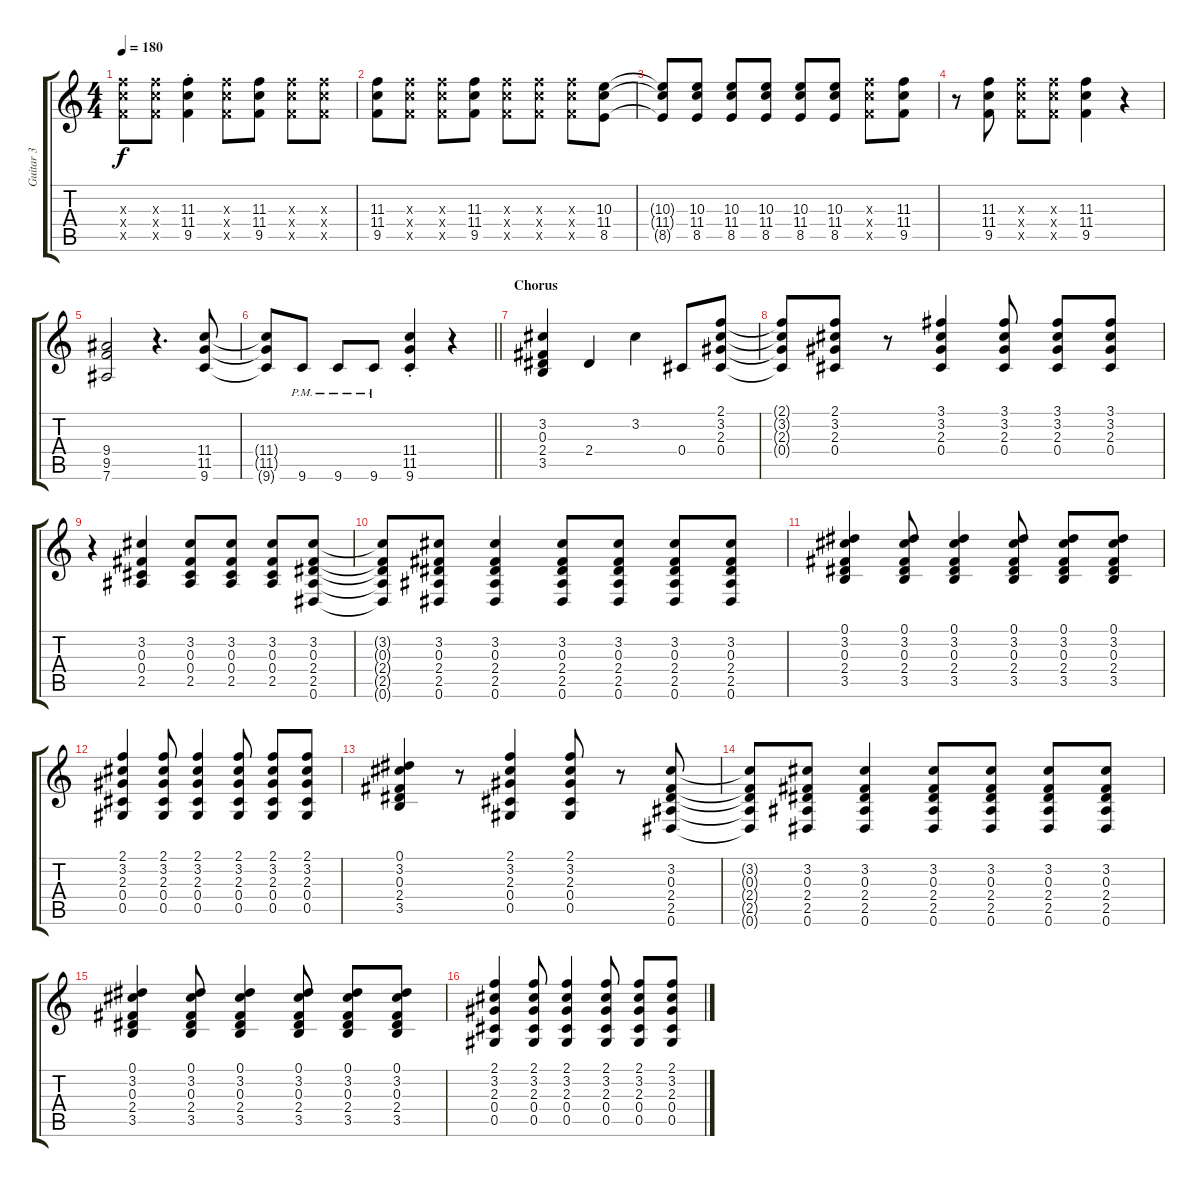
\track ("Guitar 3" "Guitar 3") {instrument overdrivenguitar}
\staff {score tabs}
\tuning (Eb4 Bb3 Gb3 Db3 Ab2 Eb2) {hide}
\ts (4 4)
\tempo 180
\clef g2
\ks c
(11.3{x} 11.4{x} 9.5{x}).8{dy f} (11.3{x} 11.4{x} 9.5{x}).8 (11.3{st} 11.4{st} 9.5{st}).4 (11.3{x} 11.4{x} 9.5{x}).8 (11.3 11.4 9.5).8 (11.3{x} 11.4{x} 9.5{x}).8 (11.3{x} 11.4{x} 9.5{x}).8 |
(11.3 11.4 9.5).8 (11.3{x} 11.4{x} 9.5{x}).8 (11.3{x} 11.4{x} 9.5{x}).8 (11.3 11.4 9.5).8 (11.3{x} 11.4{x} 9.5{x}).8 (11.3{x} 11.4{x} 9.5{x}).8 (11.3{x} 11.4{x} 9.5{x}).8 (10.3 11.4 8.5).8 |
(10.3{t} 11.4{t} 8.5{t}).8 (10.3 11.4 8.5).8 (10.3 11.4 8.5).8 (10.3 11.4 8.5).8 (10.3 11.4 8.5).8 (10.3 11.4 8.5).8 (11.3{x} 11.4{x} 9.5{x}).8 (11.3 11.4 9.5).8 |
r.8 (11.3 11.4 9.5).8 (11.3{x} 11.4{x} 9.5{x}).8 (11.3{x} 11.4{x} 9.5{x}).8 (11.3 11.4 9.5).4 r.4 |
(9.4 9.5 7.6).2 r.4{d} (11.4 11.5 9.6).8 |
\barLineRight lightlight
(11.4{t} 11.5{t} 9.6{t}).8 9.6{pm}.8 9.6{pm}.8 9.6{pm}.8 (11.4{st} 11.5{st} 9.6{st}).4 r.4 |
\section ("" "Chorus")
(3.2 0.3 2.4 3.5).4 2.4.4 3.2.4 0.4.8 (2.1 3.2 2.3 0.4).8 |
(2.1{t} 3.2{t} 2.3{t} 0.4{t}).8 (2.1 3.2 2.3 0.4).8 r.8 (3.1 3.2 2.3 0.4).4 (3.1 3.2 2.3 0.4).8 (3.1 3.2 2.3 0.4).8 (3.1 3.2 2.3 0.4).8 |
r.4 (3.2 0.3 0.4 2.5).4 (3.2 0.3 0.4 2.5).8 (3.2 0.3 0.4 2.5).8 (3.2 0.3 0.4 2.5).8 (3.2 0.3 2.4 2.5 0.6).8 |
(3.2{t} 0.3{t} 2.4{t} 2.5{t} 0.6{t}).8 (3.2 0.3 2.4 2.5 0.6).8 (3.2 0.3 2.4 2.5 0.6).4 (3.2 0.3 2.4 2.5 0.6).8 (3.2 0.3 2.4 2.5 0.6).8 (3.2 0.3 2.4 2.5 0.6).8 (3.2 0.3 2.4 2.5 0.6).8 |
(0.1 3.2 0.3 2.4 3.5).4 (0.1 3.2 0.3 2.4 3.5).8 (0.1 3.2 0.3 2.4 3.5).4 (0.1 3.2 0.3 2.4 3.5).8 (0.1 3.2 0.3 2.4 3.5).8 (0.1 3.2 0.3 2.4 3.5).8 |
(2.1 3.2 2.3 0.4 0.5).4 (2.1 3.2 2.3 0.4 0.5).8 (2.1 3.2 2.3 0.4 0.5).4 (2.1 3.2 2.3 0.4 0.5).8 (2.1 3.2 2.3 0.4 0.5).8 (2.1 3.2 2.3 0.4 0.5).8 |
(0.1 3.2 0.3 2.4 3.5).4 r.8 (2.1 3.2 2.3 0.4 0.5).4 (2.1 3.2 2.3 0.4 0.5).8 r.8 (3.2 0.3 2.4 2.5 0.6).8 |
(3.2{t} 0.3{t} 2.4{t} 2.5{t} 0.6{t}).8 (3.2 0.3 2.4 2.5 0.6).8 (3.2 0.3 2.4 2.5 0.6).4 (3.2 0.3 2.4 2.5 0.6).8 (3.2 0.3 2.4 2.5 0.6).8 (3.2 0.3 2.4 2.5 0.6).8 (3.2 0.3 2.4 2.5 0.6).8 |
(0.1 3.2 0.3 2.4 3.5).4 (0.1 3.2 0.3 2.4 3.5).8 (0.1 3.2 0.3 2.4 3.5).4 (0.1 3.2 0.3 2.4 3.5).8 (0.1 3.2 0.3 2.4 3.5).8 (0.1 3.2 0.3 2.4 3.5).8 |
(2.1 3.2 2.3 0.4 0.5).4 (2.1 3.2 2.3 0.4 0.5).8 (2.1 3.2 2.3 0.4 0.5).4 (2.1 3.2 2.3 0.4 0.5).8 (2.1 3.2 2.3 0.4 0.5).8 (2.1 3.2 2.3 0.4 0.5).8
